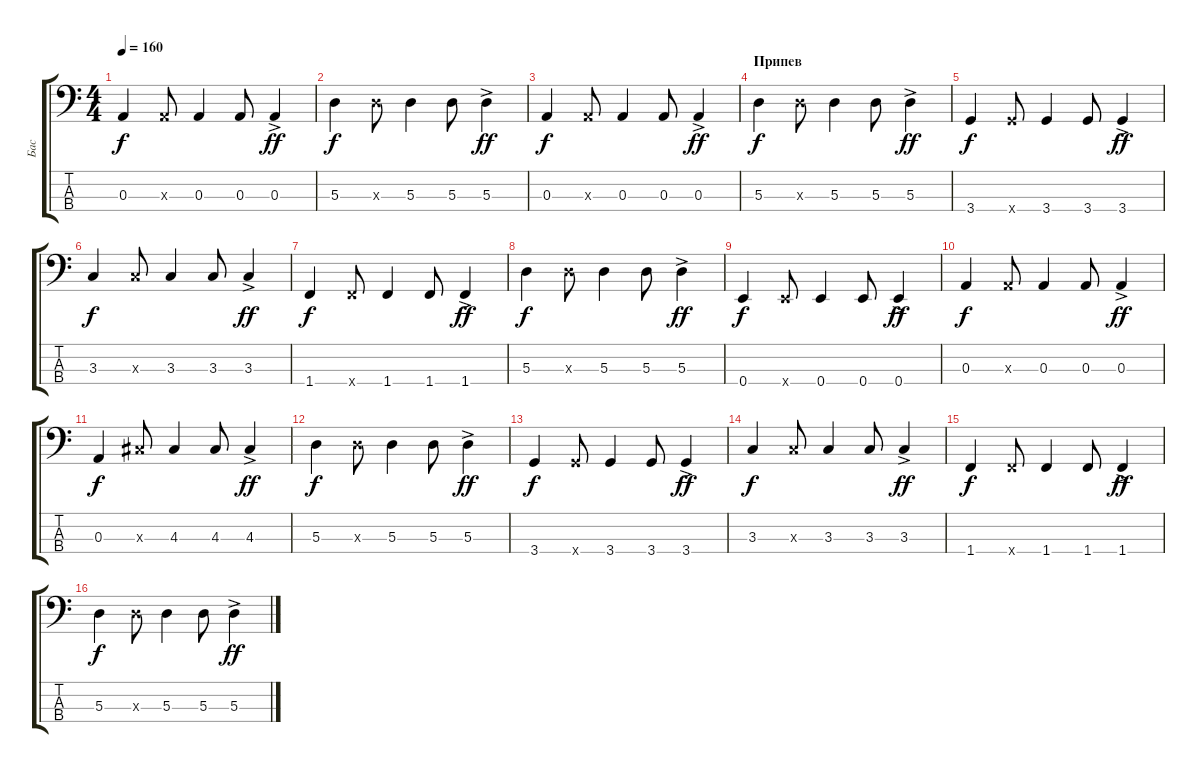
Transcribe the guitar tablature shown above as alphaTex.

\track ("Бас" "Бас") {instrument electricbassfinger}
\staff {score tabs}
\tuning (G2 D2 A1 E1) {hide}
\ts (4 4)
\tempo 160
\clef f4
\ks c
0.3.4{dy f} 0.3{x}.8 0.3.4 0.3.8 0.3{ac}.4{dy ff} |
5.3.4{dy f} 5.3{x}.8 5.3.4 5.3.8 5.3{ac}.4{dy ff} |
0.3.4{dy f} 0.3{x}.8 0.3.4 0.3.8 0.3{ac}.4{dy ff} |
\section ("" "Припев")
5.3.4{dy f} 5.3{x}.8 5.3.4 5.3.8 5.3{ac}.4{dy ff} |
3.4.4{dy f} 3.4{x}.8 3.4.4 3.4.8 3.4{ac}.4{dy ff} |
3.3.4{dy f} 3.3{x}.8 3.3.4 3.3.8 3.3{ac}.4{dy ff} |
1.4.4{dy f} 1.4{x}.8 1.4.4 1.4.8 1.4{ac}.4{dy ff} |
5.3.4{dy f} 5.3{x}.8 5.3.4 5.3.8 5.3{ac}.4{dy ff} |
0.4.4{dy f} 0.4{x}.8 0.4.4 0.4.8 0.4{ac}.4{dy ff} |
0.3.4{dy f} 0.3{x}.8 0.3.4 0.3.8 0.3{ac}.4{dy ff} |
0.3.4{dy f} 4.3{x}.8 4.3.4 4.3.8 4.3{ac}.4{dy ff} |
5.3.4{dy f} 5.3{x}.8 5.3.4 5.3.8 5.3{ac}.4{dy ff} |
3.4.4{dy f} 3.4{x}.8 3.4.4 3.4.8 3.4{ac}.4{dy ff} |
3.3.4{dy f} 3.3{x}.8 3.3.4 3.3.8 3.3{ac}.4{dy ff} |
1.4.4{dy f} 1.4{x}.8 1.4.4 1.4.8 1.4{ac}.4{dy ff} |
5.3.4{dy f} 5.3{x}.8 5.3.4 5.3.8 5.3{ac}.4{dy ff}
